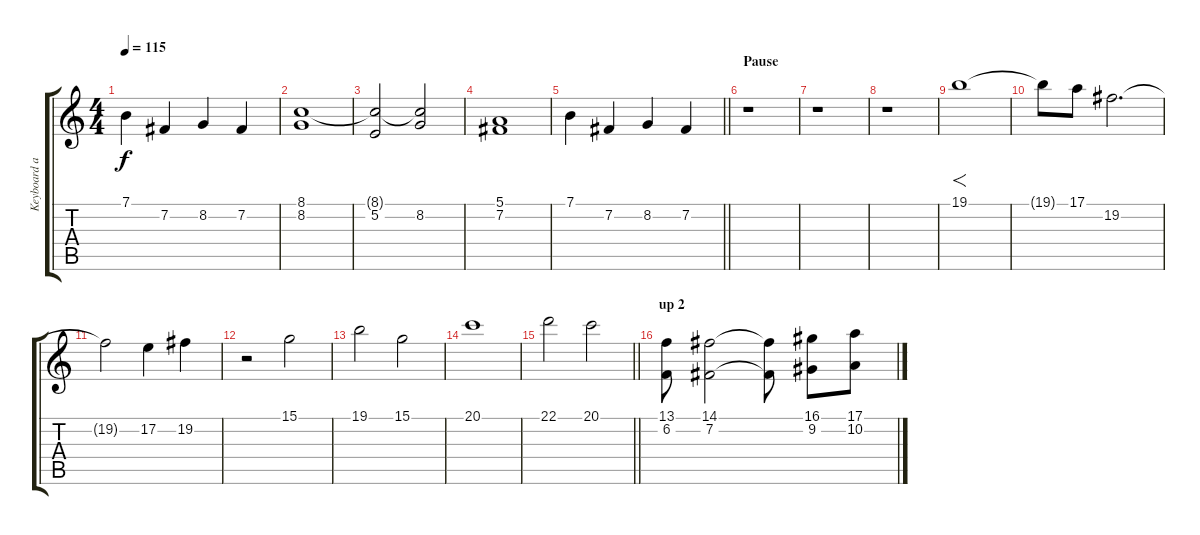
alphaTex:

\track ("Keyboard and High strings" "Keyboard a") {instrument stringensemble1}
\staff {score tabs}
\tuning (E4 B3 G3 D3 A2 E2) {hide}
\ts (4 4)
\tempo 115
\clef g2
\ks c
7.1.4{dy f} 7.2.4 8.2.4 7.2.4 |
(8.1 8.2).1 |
(8.1{t} 5.2).2 (8.1{t} 8.2).2 |
(5.1 7.2).1 |
\barLineRight lightlight
7.1.4 7.2.4 8.2.4 7.2.4 |
\section ("" "Pause")
r.1 |
r.1 |
r.1 |
19.1.1{f volume 13} |
19.1{t}.8 17.1.8 19.2.2{d} |
19.2{t}.2 17.2.4 19.2.4 |
r.2{volume 8} 15.1.2{volume 8} |
19.1.2 15.1.2 |
20.1.1{volume 13} |
\barLineRight lightlight
22.1.2 20.1.2 |
\section ("" "up 2")
(13.1 6.2).8{volume 13} (14.1 7.2).2 (14.1{t} 7.2{t}).8 (16.1 9.2).8 (17.1 10.2).8
